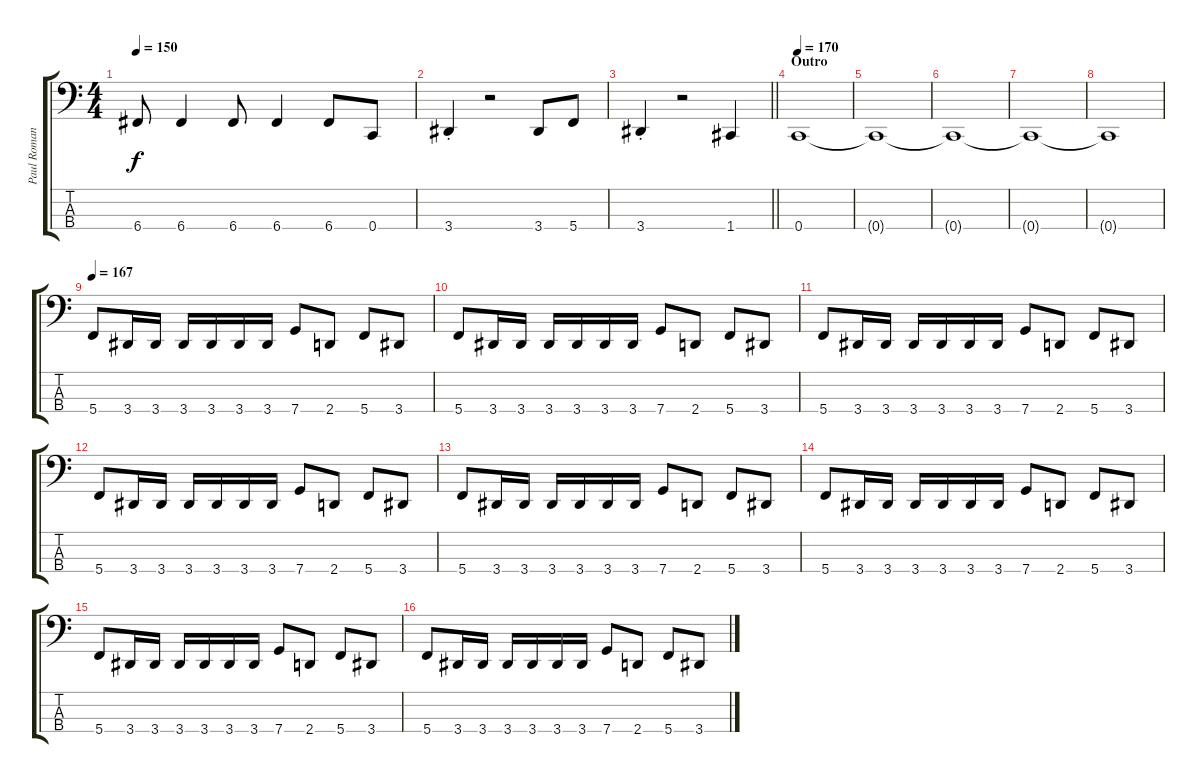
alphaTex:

\track ("Paul Romanko" "Paul Roman") {instrument electricbasspick}
\staff {score tabs}
\tuning (F2 C2 G1 C1) {hide}
\ts (4 4)
\tempo 150
\clef f4
\ks c
6.4{t}.8{dy f} 6.4.4 6.4.8 6.4.4 6.4.8 0.4.8 |
3.4{st}.4 r.2 3.4.8 5.4.8 |
\barLineRight lightlight
3.4{st}.4 r.2 1.4.4 |
\section ("" "Outro")
\tempo 170
0.4.1 |
0.4{t}.1 |
0.4{t}.1 |
0.4{t}.1 |
0.4{t}.1 |
\tempo 167
5.4.8 3.4.16 3.4.16 3.4.16 3.4.16 3.4.16 3.4.16 7.4.8 2.4.8 5.4.8 3.4.8 |
5.4.8 3.4.16 3.4.16 3.4.16 3.4.16 3.4.16 3.4.16 7.4.8 2.4.8 5.4.8 3.4.8 |
5.4.8 3.4.16 3.4.16 3.4.16 3.4.16 3.4.16 3.4.16 7.4.8 2.4.8 5.4.8 3.4.8 |
5.4.8 3.4.16 3.4.16 3.4.16 3.4.16 3.4.16 3.4.16 7.4.8 2.4.8 5.4.8 3.4.8 |
5.4.8 3.4.16 3.4.16 3.4.16 3.4.16 3.4.16 3.4.16 7.4.8 2.4.8 5.4.8 3.4.8 |
5.4.8 3.4.16 3.4.16 3.4.16 3.4.16 3.4.16 3.4.16 7.4.8 2.4.8 5.4.8 3.4.8 |
5.4.8 3.4.16 3.4.16 3.4.16 3.4.16 3.4.16 3.4.16 7.4.8 2.4.8 5.4.8 3.4.8 |
5.4.8 3.4.16 3.4.16 3.4.16 3.4.16 3.4.16 3.4.16 7.4.8 2.4.8 5.4.8 3.4.8
